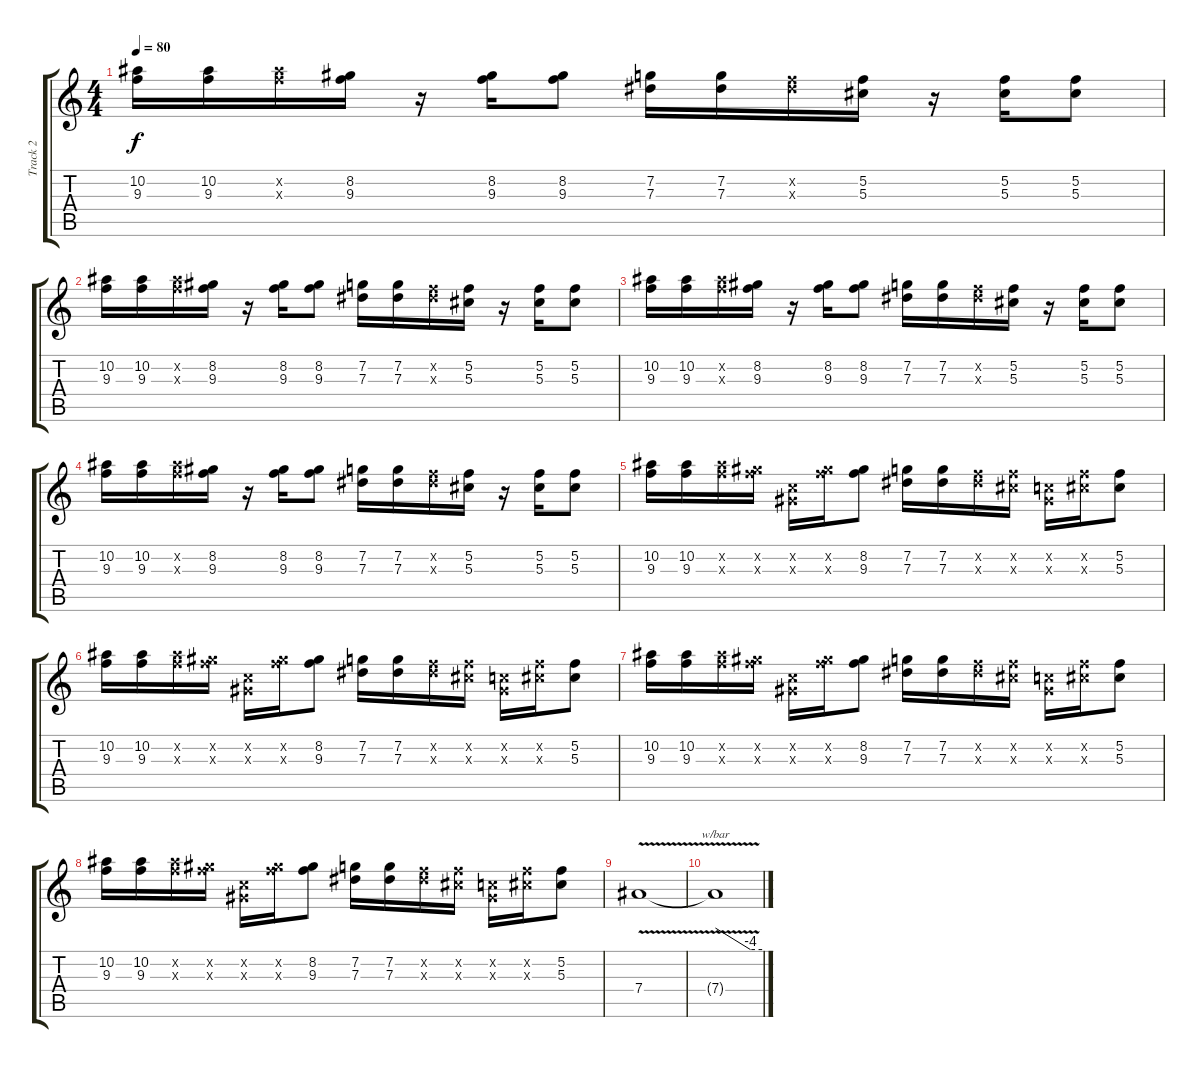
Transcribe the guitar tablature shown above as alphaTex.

\track ("Track 2" "Track 2") {instrument overdrivenguitar}
\staff {score tabs}
\tuning (F4 C4 Ab3 Eb3 Bb2 F2) {hide}
\ts (4 4)
\tempo 80
\clef g2
\ks c
(10.2 9.3).16{dy f} (10.2 9.3).16 (10.2{x} 9.3{x}).16 (8.2 9.3).16 r.16 (8.2 9.3).16 (8.2 9.3).8 (7.2 7.3).16 (7.2 7.3).16 (5.2{x} 7.3{x}).16 (5.2 5.3).16 r.16 (5.2 5.3).16 (5.2 5.3).8 |
(10.2 9.3).16 (10.2 9.3).16 (10.2{x} 9.3{x}).16 (8.2 9.3).16 r.16 (8.2 9.3).16 (8.2 9.3).8 (7.2 7.3).16 (7.2 7.3).16 (5.2{x} 7.3{x}).16 (5.2 5.3).16 r.16 (5.2 5.3).16 (5.2 5.3).8 |
(10.2 9.3).16 (10.2 9.3).16 (10.2{x} 9.3{x}).16 (8.2 9.3).16 r.16 (8.2 9.3).16 (8.2 9.3).8 (7.2 7.3).16 (7.2 7.3).16 (5.2{x} 7.3{x}).16 (5.2 5.3).16 r.16 (5.2 5.3).16 (5.2 5.3).8 |
(10.2 9.3).16 (10.2 9.3).16 (10.2{x} 9.3{x}).16 (8.2 9.3).16 r.16 (8.2 9.3).16 (8.2 9.3).8 (7.2 7.3).16 (7.2 7.3).16 (5.2{x} 7.3{x}).16 (5.2 5.3).16 r.16 (5.2 5.3).16 (5.2 5.3).8 |
(10.2 9.3).16 (10.2 9.3).16 (10.2{x} 9.3{x}).16 (8.2{x} 9.3{x}).16 (0.2{x} 0.3{x}).16 (8.2{x} 9.3{x}).16 (8.2 9.3).8 (7.2 7.3).16 (7.2 7.3).16 (5.2{x} 7.3{x}).16 (5.2{x} 5.3{x}).16 (0.2{x} 0.3{x}).16 (5.2{x} 5.3{x}).16 (5.2 5.3).8 |
(10.2 9.3).16 (10.2 9.3).16 (10.2{x} 9.3{x}).16 (8.2{x} 9.3{x}).16 (0.2{x} 0.3{x}).16 (8.2{x} 9.3{x}).16 (8.2 9.3).8 (7.2 7.3).16 (7.2 7.3).16 (5.2{x} 7.3{x}).16 (5.2{x} 5.3{x}).16 (0.2{x} 0.3{x}).16 (5.2{x} 5.3{x}).16 (5.2 5.3).8 |
(10.2 9.3).16 (10.2 9.3).16 (10.2{x} 9.3{x}).16 (8.2{x} 9.3{x}).16 (0.2{x} 0.3{x}).16 (8.2{x} 9.3{x}).16 (8.2 9.3).8 (7.2 7.3).16 (7.2 7.3).16 (5.2{x} 7.3{x}).16 (5.2{x} 5.3{x}).16 (0.2{x} 0.3{x}).16 (5.2{x} 5.3{x}).16 (5.2 5.3).8 |
(10.2 9.3).16 (10.2 9.3).16 (10.2{x} 9.3{x}).16 (8.2{x} 9.3{x}).16 (0.2{x} 0.3{x}).16 (8.2{x} 9.3{x}).16 (8.2 9.3).8 (7.2 7.3).16 (7.2 7.3).16 (5.2{x} 7.3{x}).16 (5.2{x} 5.3{x}).16 (0.2{x} 0.3{x}).16 (5.2{x} 5.3{x}).16 (5.2 5.3).8 |
7.4{v}.1 |
7.4{t}.1{tbe (custom default 0 0 45 -16 60 -16)}
